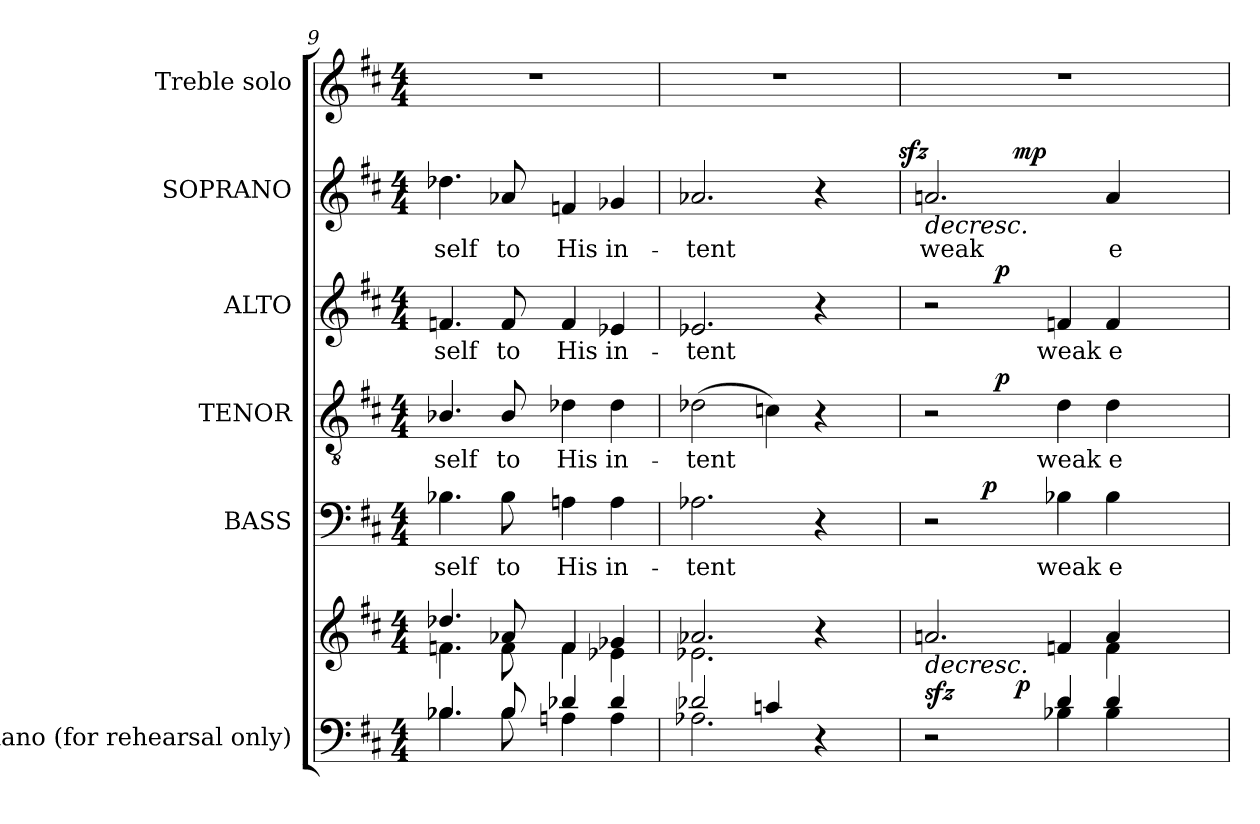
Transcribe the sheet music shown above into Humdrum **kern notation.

**kern	**kern	**dynam	**kern	**text	**dynam	**kern	**text	**dynam	**kern	**text	**dynam	**kern	**text	**dynam	**kern
*part6	*part6	*part6	*part5	*part5	*part5	*part4	*part4	*part4	*part3	*part3	*part3	*part2	*part2	*part2	*part1
*staff7	*staff6	*staff6/7	*staff5	*staff5	*staff5	*staff4	*staff4	*staff4	*staff3	*staff3	*staff3	*staff2	*staff2	*staff2	*staff1
*I"Piano  (for rehearsal  only)	*	*	*I"BASS	*	*	*I"TENOR	*	*	*I"ALTO	*	*	*I"SOPRANO	*	*	*I"Treble solo
*I'Pno.	*	*	*I'B.	*	*	*I'T.	*	*	*I'A.	*	*	*I'S.	*	*	*I'Tr.
*clefF4	*clefG2	*	*clefF4	*	*	*clefGv2	*	*	*clefG2	*	*	*clefG2	*	*	*clefG2
*	*	*	*	*	*	*ITrd7c12	*	*	*	*	*	*	*	*	*
*k[f#c#]	*k[f#c#]	*	*k[f#c#]	*	*	*k[f#c#]	*	*	*k[f#c#]	*	*	*k[f#c#]	*	*	*k[f#c#]
*D:	*D:	*	*D:	*	*	*D:	*	*	*D:	*	*	*D:	*	*	*D:
*M4/4	*M4/4	*	*M4/4	*	*	*M4/4	*	*	*M4/4	*	*	*M4/4	*	*	*M4/4
=9	=9	=9	=9	=9	=9	=9	=9	=9	=9	=9	=9	=9	=9	=9	=9
*^	*^	*	*	*	*	*	*	*	*	*	*	*	*	*	*
!	!	!	!	!	!	!LO:LY:b:color=#000000	!	!	!	!	!	!	!	!	!	!	!
!	!	!	!	!	!	!	!	!	!LO:LY:b:color=#000000	!	!	!	!	!	!	!	!
!	!	!	!	!	!	!	!	!	!	!	!	!LO:LY:b:color=#000000	!	!	!	!	!
!	!	!	!	!	!	!	!	!	!	!	!	!	!	!	!LO:LY:b:color=#000000	!	!
4.B-Xi/	4.B-i\	4.dd-Xi/	4.fni\	.	4.B-Xi\	-self	.	4.BB-Xi/	-self	.	4.fni/	-self	.	4.dd-Xi\	-self	.	1r
!	!	!	!	!	!	!LO:LY:b:color=#000000	!	!	!	!	!	!	!	!	!	!	!
!	!	!	!	!	!	!	!	!	!LO:LY:b:color=#000000	!	!	!	!	!	!	!	!
!	!	!	!	!	!	!	!	!	!	!	!	!LO:LY:b:color=#000000	!	!	!	!	!
!	!	!	!	!	!	!	!	!	!	!	!	!	!	!	!LO:LY:b:color=#000000	!	!
8B-i/	8B-i\	8a-Xi/	8fi\	.	8B-i\	to	.	8BB-i/	to	.	8fi/	to	.	8a-Xi/	to	.	.
!	!	!	!	!	!	!LO:LY:b:color=#000000	!	!	!	!	!	!	!	!	!	!	!
!	!	!	!	!	!	!	!	!	!LO:LY:b:color=#000000	!	!	!	!	!	!	!	!
!	!	!	!	!	!	!	!	!	!	!	!	!LO:LY:b:color=#000000	!	!	!	!	!
!	!	!	!	!	!	!	!	!	!	!	!	!	!	!	!LO:LY:b:color=#000000	!	!
4d-Xi/	4Ani\	4fi/	4fi\	.	4Ani\	His	.	4D-Xi\	His	.	4fi/	His	.	4fni/	His	.	.
!	!	!	!	!	!	!LO:LY:b:color=#000000	!	!	!	!	!	!	!	!	!	!	!
!	!	!	!	!	!	!	!	!	!LO:LY:b:color=#000000	!	!	!	!	!	!	!	!
!	!	!	!	!	!	!	!	!	!	!	!	!LO:LY:b:color=#000000	!	!	!	!	!
!	!	!	!	!	!	!	!	!	!	!	!	!	!	!	!LO:LY:b:color=#000000	!	!
4d-i/	4Ai\	4g-Xi/	4e-Xi\	.	4Ai\	in-	.	4D-i\	in-	.	4e-Xi/	in-	.	4g-Xi/	in-	.	.
=10	=10	=10	=10	=10	=10	=10	=10	=10	=10	=10	=10	=10	=10	=10	=10	=10	=10
!	!	!	!	!	!	!LO:LY:b:color=#000000	!	!	!	!	!	!	!	!	!	!	!
!	!	!	!	!	!	!	!	!	!LO:LY:b:color=#000000	!	!	!	!	!	!	!	!
!	!	!	!	!	!	!	!	!	!	!	!	!LO:LY:b:color=#000000	!	!	!	!	!
!	!	!	!	!	!	!	!	!	!	!	!	!	!	!	!LO:LY:b:color=#000000	!	!
*	*	*	*	*	*	*	*	*	*	*	*	*	*	*^	*	*	*
2d-Xi/	2.A-Xi\	2.a-Xi/	2.e-Xi\	.	2.A-Xi\	-tent	.	(2D-Xi\	-tent	.	2.e-Xi/	-tent	.	2.a-Xi/	2ryy	-tent	.	1r
4cni/	.	.	.	.	.	.	.	4Cni\)	.	.	.	.	.	.	4ryy	.	.	.
4r	4ryy	4ryy	4r	.	4r	.	.	4r	.	.	4r	.	.	4r	8ryy	.	.	.
.	.	.	.	.	.	.	.	.	.	.	.	.	.	.	16ryy	.	.	.
.	.	.	.	.	.	.	.	.	.	.	.	.	.	.	32ryy	.	.	.
.	.	.	.	.	.	.	.	.	.	.	.	.	.	.	64ryy	.	.	.
.	.	.	.	.	.	.	.	.	.	.	.	.	.	.	128...ryy	.	.	.
.	.	.	.	.	.	.	.	.	.	.	.	.	.	.	1024ryy	.	sfz	.
=11	=11	=11	=11	=11	=11	=11	=11	=11	=11	=11	=11	=11	=11	=11	=11	=11	=11	=11
!	!	!	!	!LO:HP:b	!	!	!	!	!	!	!	!	!	!	!	!	!	!
!	!	!	!	!	!	!	!	!	!	!	!	!	!	!	!	!LO:LY:b:color=#000000	!LO:HP:b	!
*	*	*	*^	*	*^	*	*	*^	*	*	*^	*	*	*	*	*	*	*
2r	2ryy	2.ani/	2ryy	4ryy	> sfz	2r	4ryy	.	.	2r	4ryy	.	.	2r	4ryy	.	.	2.ani/	4ryy	weak	>	1r
.	.	.	.	32ryy	.	.	128ryy	.	.	.	64ryy	.	.	.	64ryy	.	.	.	32..ryy	.	.	.
.	.	.	.	.	.	.	512.ryy	.	.	.	.	.	.	.	.	.	.	.	.	.	.	.
.	.	.	.	.	.	.	2ryy	.	p	.	.	.	.	.	.	.	.	.	.	.	.	.
.	.	.	.	.	.	.	.	.	.	.	128ryy	.	.	.	128ryy	.	.	.	.	.	.	.
.	.	.	.	.	.	.	.	.	.	.	512.ryy	.	.	.	512.ryy	.	.	.	.	.	.	.
.	.	.	.	.	.	.	.	.	.	.	2ryy	.	p	.	2ryy	.	p	.	.	.	.	.
.	.	.	.	64ryy	.	.	.	.	.	.	.	.	.	.	.	.	.	.	.	.	.	.
.	.	.	.	128ryy	.	.	.	.	.	.	.	.	.	.	.	.	.	.	.	.	.	.
.	.	.	.	1024ryy	.	.	.	.	.	.	.	.	.	.	.	.	.	.	2ryy	.	mp	.
.	.	.	.	2ryy	p	.	.	.	.	.	.	.	.	.	.	.	.	.	.	.	.	.
!	!	!	!	!	!	!	!	!LO:LY:b:color=#000000	!	!	!	!	!	!	!	!	!	!	!	!	!	!
!	!	!	!	!	!	!	!	!	!	!	!	!LO:LY:b:color=#000000	!	!	!	!	!	!	!	!	!	!
!	!	!	!	!	!	!	!	!	!	!	!	!	!	!	!	!LO:LY:b:color=#000000	!	!	!	!	!	!
4di/	4B-Xi\	.	4fni/	.	]	4B-Xi\	.	weak	.	4Di\	.	weak	.	4fni/	.	weak	.	.	.	.	.	.
!	!	!	!	!	!	!	!	!LO:LY:b:color=#000000	!	!	!	!	!	!	!	!	!	!	!	!	!	!
!	!	!	!	!	!	!	!	!	!	!	!	!LO:LY:b:color=#000000	!	!	!	!	!	!	!	!	!	!
!	!	!	!	!	!	!	!	!	!	!	!	!	!	!	!	!LO:LY:b:color=#000000	!	!	!	!	!	!
!	!	!	!	!	!	!	!	!	!	!	!	!	!	!	!	!	!	!	!	!LO:LY:b:color=#000000	!	!
4di/	4B-i\	4ai/	4fi\	.	.	4B-i\	.	e-	.	4Di\	.	e-	.	4fi/	.	e-	.	4ai/	.	e-	]	.
.	.	.	.	.	.	.	8ryy	.	.	.	.	.	.	.	.	.	.	.	.	.	.	.
.	.	.	.	.	.	.	.	.	.	.	8ryy	.	.	.	8ryy	.	.	.	.	.	.	.
.	.	.	.	.	.	.	.	.	.	.	.	.	.	.	.	.	.	.	8ryy	.	.	.
.	.	.	.	8ryy	.	.	.	.	.	.	.	.	.	.	.	.	.	.	.	.	.	.
.	.	.	.	.	.	.	16ryy	.	.	.	.	.	.	.	.	.	.	.	.	.	.	.
.	.	.	.	.	.	.	.	.	.	.	16ryy	.	.	.	16ryy	.	.	.	.	.	.	.
.	.	.	.	.	.	.	.	.	.	.	.	.	.	.	.	.	.	.	16ryy	.	.	.
.	.	.	.	16ryy	.	.	.	.	.	.	.	.	.	.	.	.	.	.	.	.	.	.
.	.	.	.	.	.	.	32ryy	.	.	.	.	.	.	.	.	.	.	.	.	.	.	.
.	.	.	.	.	.	.	.	.	.	.	32ryy	.	.	.	32ryy	.	.	.	.	.	.	.
.	.	.	.	.	.	.	64ryy	.	.	.	.	.	.	.	.	.	.	.	.	.	.	.
.	.	.	.	.	.	.	.	.	.	.	.	.	.	.	.	.	.	.	128ryy	.	.	.
.	.	.	.	256..ryy	.	.	.	.	.	.	.	.	.	.	.	.	.	.	.	.	.	.
.	.	.	.	.	.	.	256ryy	.	.	.	256ryy	.	.	.	256ryy	.	.	.	.	.	.	.
.	.	.	.	.	.	.	1024ryy	.	.	.	1024ryy	.	.	.	1024ryy	.	.	.	.	.	.	.
*v	*v	*	*	*	*	*v	*v	*	*	*v	*v	*	*	*v	*v	*	*	*v	*v	*	*	*
*	*v	*v	*v	*	*	*	*	*	*	*	*	*	*	*	*	*	*
=	=	=	=	=	=	=	=	=	=	=	=	=	=	=	=
*-	*-	*-	*-	*-	*-	*-	*-	*-	*-	*-	*-	*-	*-	*-	*-
